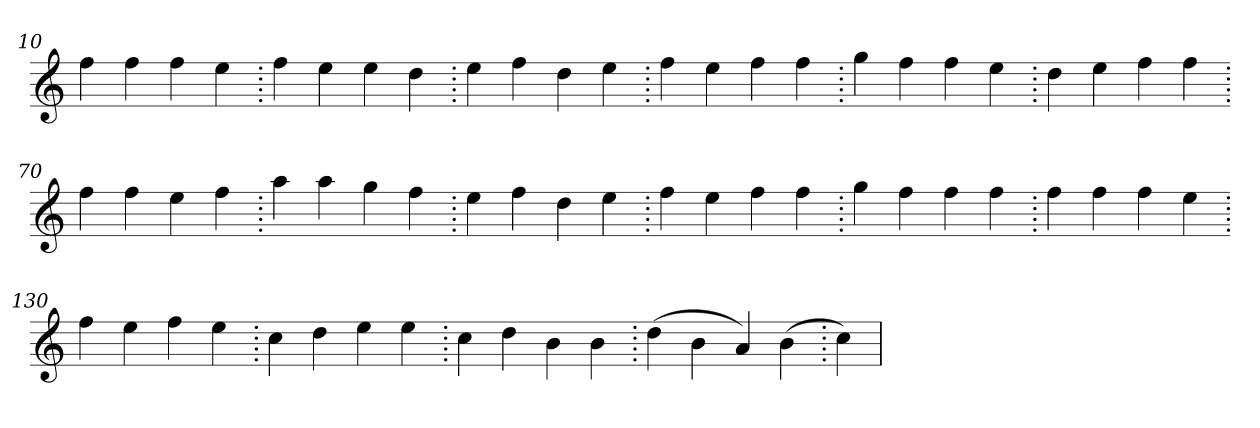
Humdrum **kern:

**kern
*part1
*staff1
*clefG2
=10.
4ff
4ff
4ff
4ee
=20.
4ff
4ee
4ee
4dd
=30.
4ee
4ff
4dd
4ee
=40.
4ff
4ee
4ff
4ff
=50.
4gg
4ff
4ff
4ee
=60.
4dd
4ee
4ff
4ff
=70.
4ff
4ff
4ee
4ff
=80.
4aa
4aa
4gg
4ff
=90.
4ee
4ff
4dd
4ee
=100.
4ff
4ee
4ff
4ff
=110.
4gg
4ff
4ff
4ff
=120.
4ff
4ff
4ff
4ee
=130.
4ff
4ee
4ff
4ee
=140.
4cc
4dd
4ee
4ee
=150.
4cc
4dd
4b
4b
=160.
(>4dd
4b
4a)
(>4b
=170.
4cc)
=
*-
